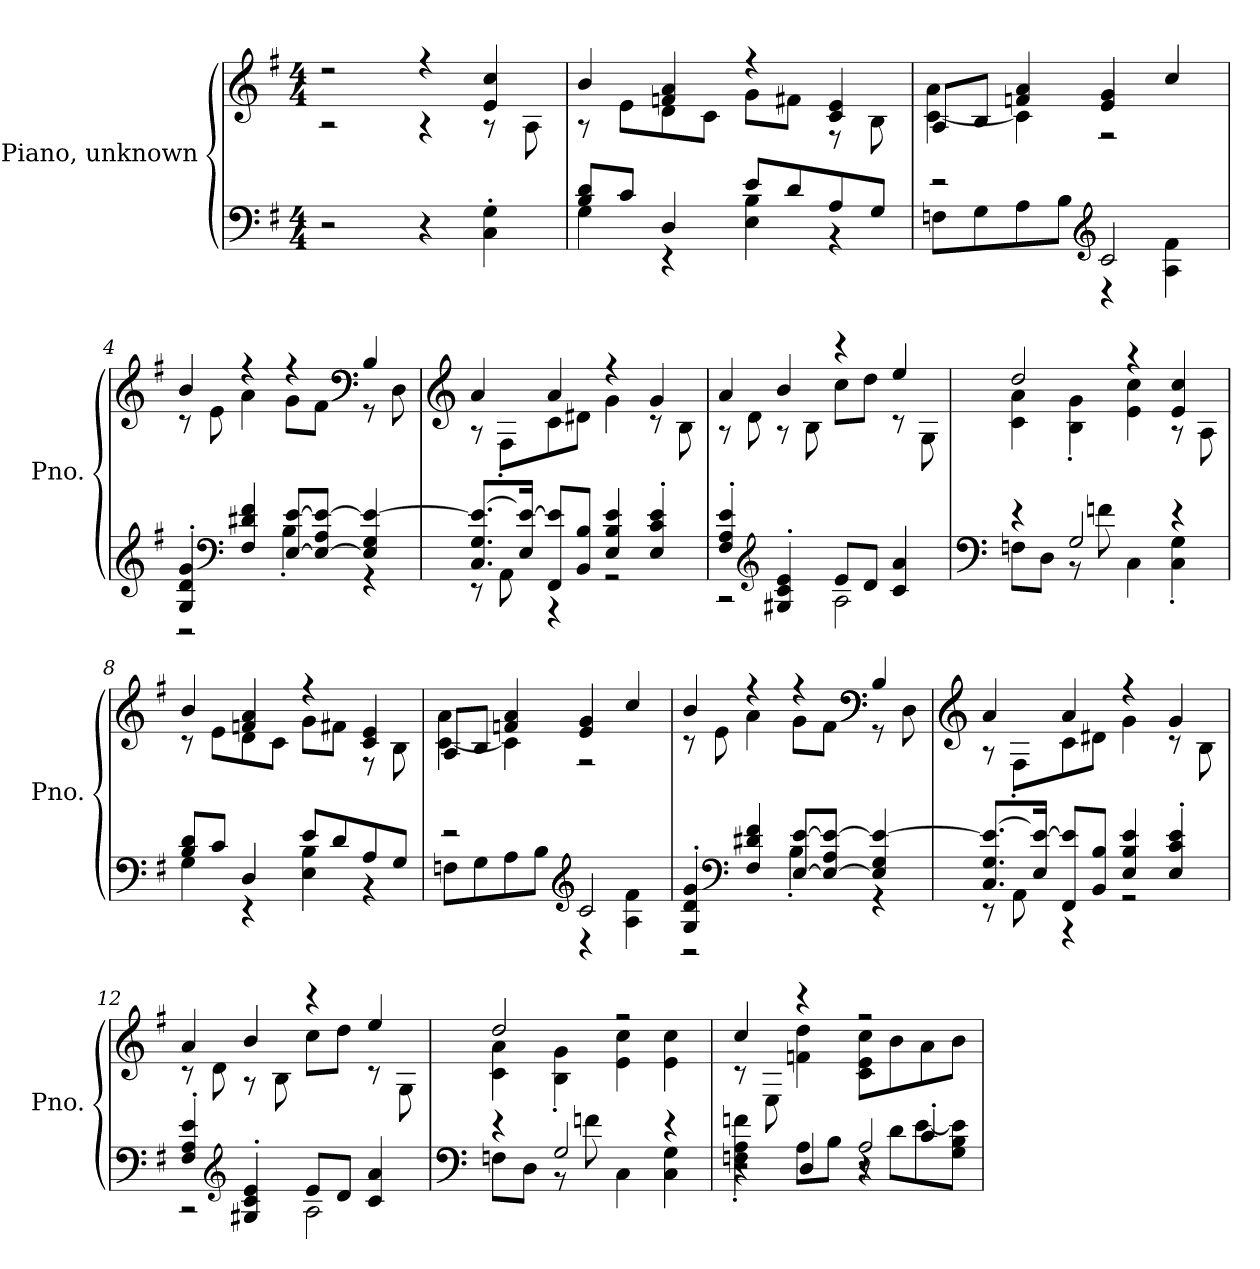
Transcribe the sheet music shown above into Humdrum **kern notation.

**kern	**kern
*part1	*part1
*staff2	*staff1
*I"Piano, unknown	*
*I'Pno.	*
*clefF4	*clefG2
*k[f#]	*k[f#]
*M4/4	*M4/4
*MM120	*MM120
=1	=1
*	*^
2r	2r	2r
4r	4r	4r
4C\' 4G\'	4e/ 4cc/	8r
.	.	8A\
=2	=2	=2
*^	*	*
8B/ 8d/L	4G\	4b/	8r
8c/J	.	.	8e\L
4D/	4r	4fn/ 4a/	8d\
.	.	.	8c\J
8e/L	4E\ 4B\	4r	8g\L
8d/	.	.	8f#X\J
8A/	4r	4c/ 4e/	8r
8G/J	.	.	8B\
=3	=3	=3	=3
2r	8Fn\L	8A/L	[4c\ 4a\
.	8G\	8B/J	.
.	8A\	4fn/ 4a/	4c\]
.	8B\J	.	.
*clefG2	*	*	*
2c/	4r	4e/ 4g/	2r
.	4A\ 4f#\	4cc/	.
=4	=4	=4	=4
4G/' 4d/' 4g/'	2r	4b/	8r
.	.	.	8e\
*clefF4	*	*	*
4F#/ 4d#X/ 4f#/	.	4r	4a\
[8E/ [8e/L	4B'\	4r	8g\L
8E/_ 8A/ 8e/_J	.	.	8f#\J
*	*	*clefF4	*
4E/] 4G/ 4e/_	4r	4B/	8r
.	.	.	8D\
!!LO:LB:g=z	!!
=5	=5	=5	=5
*	*	*clefG2	*
8.C/ 8.G/ 8.e/_L	8r	4a/	8r
.	8AA\	.	8F#'\L
16E/ 16e/_Jk	.	.	.
8FF#/ 8e/]L	4r	4a/	8c\
8BB/ 8B/J	.	.	8d#X\J
4E/ 4B/ 4e/	2r	4r	4g\
4E/' 4c/' 4e/'	.	4g/	8r
.	.	.	8B\
=6	=6	=6	=6
4F#/' 4A/' 4e/'	2r	4a/	8r
.	.	.	8d\
*clefG2	*	*	*
4G#X/' 4c/' 4e/'	.	4b/	8r
.	.	.	8B\
8e/L	2A\	4r	8cc\L
8d/J	.	.	8dd\J
4c/ 4a/	.	4ee/	8r
.	.	.	8G\
=7	=7	=7	=7
*clefF4	*	*	*
4r	8Fn\L	2dd/	4c\ 4a\
.	8D\J	.	.
2G/	8r	.	4B\' 4g\'
.	8fn\	.	.
.	4C\	4r	4e\ 4cc\
4r	4C\' 4G\'	4e/ 4cc/	8r
.	.	.	8A\
=8	=8	=8	=8
8B/ 8d/L	4G\	4b/	8r
8c/J	.	.	8e\L
4D/	4r	4fn/ 4a/	8d\
.	.	.	8c\J
8e/L	4E\ 4B\	4r	8g\L
8d/	.	.	8f#X\J
8A/	4r	4c/ 4e/	8r
8G/J	.	.	8B\
!!LO:LB:g=z	!!
=9	=9	=9	=9
2r	8Fn\L	8A/L	[4c\ 4a\
.	8G\	8B/J	.
.	8A\	4fn/ 4a/	4c\]
.	8B\J	.	.
*clefG2	*	*	*
2c/	4r	4e/ 4g/	2r
.	4A\ 4f#\	4cc/	.
=10	=10	=10	=10
4G/' 4d/' 4g/'	2r	4b/	8r
.	.	.	8e\
*clefF4	*	*	*
4F#/ 4d#X/ 4f#/	.	4r	4a\
[8E/ [8e/L	4B'\	4r	8g\L
8E/_ 8A/ 8e/_J	.	.	8f#\J
*	*	*clefF4	*
4E/] 4G/ 4e/_	4r	4B/	8r
.	.	.	8D\
=11	=11	=11	=11
*	*	*clefG2	*
8.C/ 8.G/ 8.e/_L	8r	4a/	8r
.	8AA\	.	8F#'\L
16E/ 16e/_Jk	.	.	.
8FF#/ 8e/]L	4r	4a/	8c\
8BB/ 8B/J	.	.	8d#X\J
4E/ 4B/ 4e/	2r	4r	4g\
4E/' 4c/' 4e/'	.	4g/	8r
.	.	.	8B\
!!LO:LB:g=z	!!
=12	=12	=12	=12
4F#/' 4A/' 4e/'	2r	4a/	8r
.	.	.	8d\
*clefG2	*	*	*
4G#X/' 4c/' 4e/'	.	4b/	8r
.	.	.	8B\
8e/L	2A\	4r	8cc\L
8d/J	.	.	8dd\J
4c/ 4a/	.	4ee/	8r
.	.	.	8G\
=13	=13	=13	=13
*clefF4	*	*	*
4r	8Fn\L	2dd/	4c\ 4a\
.	8D\J	.	.
2G/	8r	.	4B\' 4g\'
.	8fn\	.	.
.	4C\	2r	4e\ 4cc\
4r	4C\ 4G\	.	4e\ 4cc\
=14	=14	=14	=14
*	*^	*	*
2r	4Fn\' 4A\' 4fn\'	4r	4cc/	8r
.	.	.	.	8E\
.	8A\L	4D/	4r	4fn\ 4dd\
.	8B\J	.	.	.
4r	8r	2A/	2r	8c\ 8e\ 8cc\L
.	8d\L	.	.	8b\
4c'/	[8e\	.	.	8a\
.	8G\ 8B\ 8e\]J	.	.	8b\J
*v	*v	*v	*	*
*	*v	*v
=	=
*-	*-
